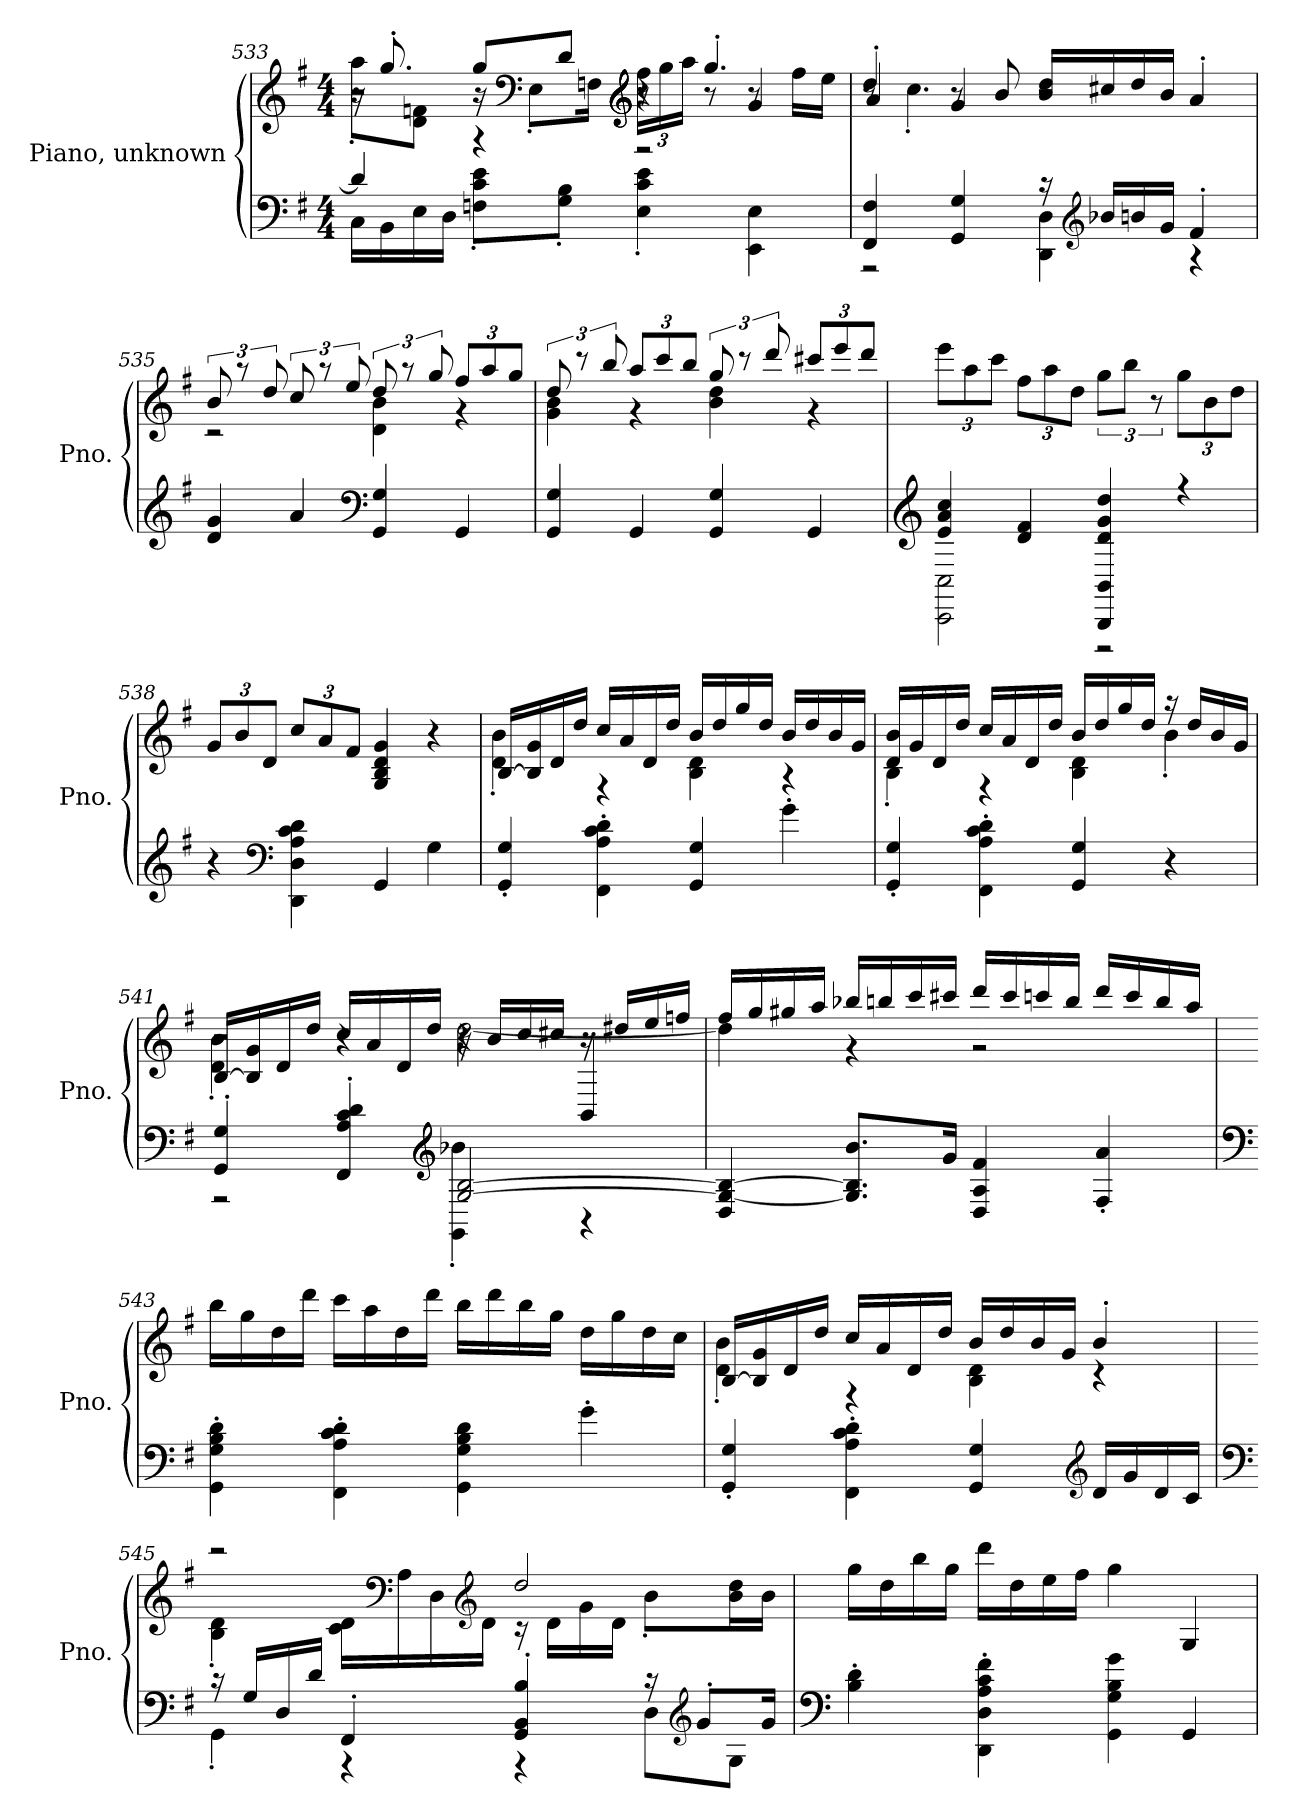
**kern	**kern
*part1	*part1
*staff2	*staff1
*I"Piano, unknown	*
*I'Pno.	*
*clefF4	*clefG2
*k[f#]	*k[f#]
*M4/4	*M4/4
=533	=533
*^	*^
*	*	*	*^
4d/]	16C\LL	16r	8aa'\L	2r
.	16BB\	8.gg'/	.	.
.	16E\	.	8d\ 8fn\J	.
.	16D\JJ	.	.	.
4r	8Fn\' 8c\' 8e\'L	8gg/L	16r	.
*	*	*clefF4	*	*
.	.	.	8E'\L	.
.	8G\' 8B\'J	8d/J	.	.
.	.	.	16Fn\Jk	.
*	*	*clefG2	*	*
*	*	*	*Xbrackettup	*
2r	4E\' 4c\' 4e\'	8r	24ff#\LL	4r
.	.	.	24gg\	.
.	.	.	24aa\JJ	.
.	.	4.gg'/	8r	.
.	4EE\ 4E\	.	8r	4g/
.	.	.	16ff#\LL	.
.	.	.	16ee\JJ	.
!!LO:PB:g=z	!!	!!
=534	=534	=534	=534	=534
4FF#/ 4F#/	2r	4dd'/	8r	4a/
.	.	.	4.cc'\	.
4GG/ 4G/	.	8r	.	4g/
.	.	8b/	.	.
16r	4DD\ 4D\	16b/ 16dd/LL	2r	2r
*clefG2	*	*	*	*
16b-X/LL	.	16cc#X/	.	.
16bn/	.	16dd/	.	.
16g/JJ	.	16b/JJ	.	.
4f#'/	4r	4a'/	.	.
*v	*v	*	*	*
*	*v	*v	*v
=535	=535
*	*brackettup
*	*^
4d/ 4g/	12b/	2r
.	12r	.
.	12dd/	.
4a/	12cc/	.
.	12r	.
.	12ee/	.
*clefF4	*	*
4GG/ 4G/	12dd/	4d\ 4b\
.	12r	.
.	12gg/	.
*	*Xbrackettup	*
4GG/	12ff#/L	4r
.	12aa/	.
.	12gg/J	.
=536	=536	=536
*	*brackettup	*
4GG/ 4G/	12dd/	4g\ 4b\
.	12r	.
.	12bb/	.
*	*Xbrackettup	*
4GG/	12aa/L	4r
.	12ccc/	.
.	12bb/J	.
*	*brackettup	*
4GG/ 4G/	12gg/	4b\ 4dd\
.	12r	.
.	12ddd/	.
*	*Xbrackettup	*
4GG/	12ccc#X/L	4r
.	12eee/	.
.	12ddd/J	.
*	*v	*v
!!LO:LB:g=z
=537	=537
*clefG2	*
*^	*
4e/ 4a/ 4cc/	2CC\ 2C\	12eee\L
.	.	12aa\
.	.	12ccc\J
4d/ 4f#/	.	12ff#\L
.	.	12aa\
.	.	12dd\J
*	*	*brackettup
4BBB/ 4BB/ 4d/ 4g/ 4dd/	2r	12gg\L
.	.	12bb\J
.	.	12r
*	*	*Xbrackettup
4r	.	12gg\L
.	.	12b\
.	.	12dd\J
*v	*v	*
=538	=538
4r	12g/L
.	12b/
.	12d/J
*clefF4	*
4DD\ 4D\ 4A\ 4c\ 4d\	12cc/L
.	12a/
.	12f#/J
4GG/	4G/ 4B/ 4d/ 4g/
4G\	4r
=539	=539
*	*^
4GG/' 4G/'	[16B/LL	4d\' 4b\'
.	16B/] 16g/	.
.	16d/	.
.	16dd/JJ	.
4FF#\' 4A\' 4c\' 4d\'	16cc/LL	4r
.	16a/	.
.	16d/	.
.	16dd/JJ	.
4GG/ 4G/	16b/LL	4B\ 4d\
.	16dd/	.
.	16gg/	.
.	16dd/JJ	.
4g'\	16b/LL	4r
.	16dd/	.
.	16b/	.
.	16g/JJ	.
!!LO:LB:g=z	!!
=540	=540	=540
4GG/' 4G/'	16d/ 16b/LL	4B'\
.	16g/	.
.	16d/	.
.	16dd/JJ	.
4FF#\' 4A\' 4c\' 4d\'	16cc/LL	4r
.	16a/	.
.	16d/	.
.	16dd/JJ	.
4GG/ 4G/	16b/LL	4B\ 4d\
.	16dd/	.
.	16gg/	.
.	16dd/JJ	.
4r	16r	4b'\
.	16dd/LL	.
.	16b/	.
.	16g/JJ	.
=541	=541	=541
*^	*	*^
4GG/' 4G/'	2r	[16B/LL	4d\' 4b\'	2r
.	.	16B/] 16g/	.	.
.	.	16d/	.	.
.	.	16dd/JJ	.	.
4FF#/' 4A/' 4c/' 4d/'	.	16cc/LL	4r	.
.	.	16a/	.	.
.	.	16d/	.	.
.	.	16dd/JJ	.	.
*clefG2	*	*	*	*
[2G/ [2B/	4GG\' 4b-X\'	16r	[2dd\	4r
.	.	16b/LL	.	.
.	.	16cc/	.	.
.	.	16cc#X/JJ	.	.
.	4r	16r	.	4BB'/
.	.	16dd#X/LL	.	.
.	.	16ee/	.	.
.	.	16ffn/JJ	.	.
*v	*v	*	*	*
*	*	*v	*v
!!LO:LB:g=z
=542	=542	=542
4D/ 4G/_ 4B/_	16ff#/LL	4dd\]
.	16gg/	.
.	16gg#X/	.
.	16aa/JJ	.
8.G/] 8.B/] 8.b/L	16bb-X/LL	4r
.	16bbn/	.
.	16ccc/	.
16g/Jk	16ccc#X/JJ	.
4D/ 4A/ 4f#/	16ddd/LL	2r
.	16ccc#/	.
.	16cccn/	.
.	16bb/JJ	.
4F#/' 4a/'	16ddd/LL	.
.	16ccc/	.
.	16bb/	.
.	16aa/JJ	.
*	*v	*v
=543	=543
*clefF4	*
4GG\' 4G\' 4B\' 4d\'	16bb\LL
.	16gg\
.	16dd\
.	16ddd\JJ
4FF#\' 4A\' 4c\' 4d\'	16ccc\LL
.	16aa\
.	16dd\
.	16ddd\JJ
4GG\ 4G\ 4B\ 4d\	16bb\LL
.	16ddd\
.	16bb\
.	16gg\JJ
4g'\	16dd\LL
.	16gg\
.	16dd\
.	16cc\JJ
!!LO:LB:g=z
=544	=544
*	*^
4GG/' 4G/'	[16B/LL	4d\' 4b\'
.	16B/] 16g/	.
.	16d/	.
.	16dd/JJ	.
4FF#\' 4A\' 4c\' 4d\'	16cc/LL	4r
.	16a/	.
.	16d/	.
.	16dd/JJ	.
4GG/ 4G/	16b/LL	4B\ 4d\
.	16dd/	.
.	16b/	.
.	16g/JJ	.
*clefG2	*	*
16d/LL	4b'/	4r
16g/	.	.
16d/	.	.
16c/JJ	.	.
=545	=545	=545
*clefF4	*	*
*^	*	*
16r	4GG'\	2r	4B\' 4d\'
16G/LL	.	.	.
16D/	.	.	.
16d/JJ	.	.	.
4FF#'/	4r	.	16c\ 16d\LL
*	*	*clefF4	*
.	.	.	16A\
.	.	.	16D\
*	*	*clefG2	*
.	.	.	16d\JJ
4GG/' 4BB/' 4B/'	4r	2dd/	16r
.	.	.	16d\LL
.	.	.	16g\
.	.	.	16d\JJ
16r	8D\L	.	8b'\L
*clefG2	*	*	*
8g'/L	.	.	.
.	8G\J	.	16b\ 16dd\L
16g/Jk	.	.	16b\JJ
*v	*v	*	*
*	*v	*v
!!LO:LB:g=z
=546	=546
*clefF4	*
4B\' 4d\'	16gg\LL
.	16dd\
.	16bb\
.	16gg\JJ
4DD\' 4D\' 4A\' 4c\' 4f#\'	16ddd\LL
.	16dd\
.	16ee\
.	16ff#\JJ
4GG\ 4G\ 4B\ 4g\	4gg\
4GG/	4G/
=	=
*-	*-
